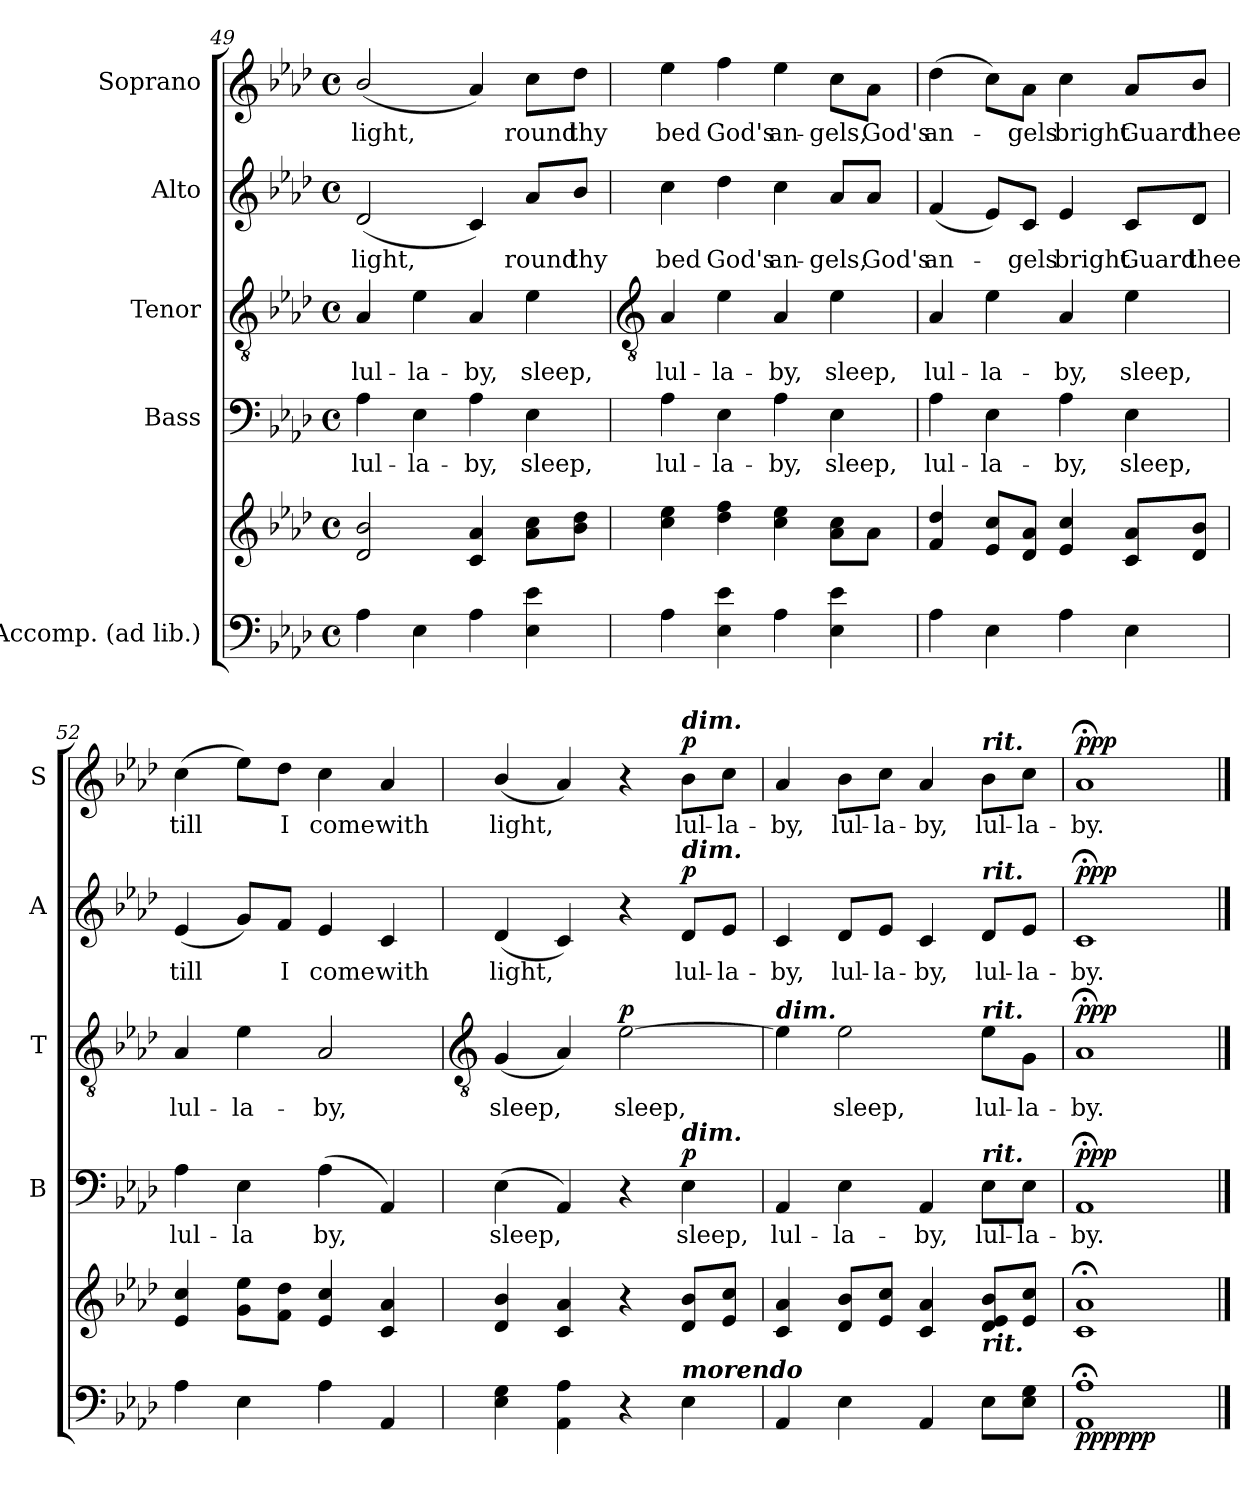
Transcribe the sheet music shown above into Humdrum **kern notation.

**kern	**kern	**dynam	**kern	**text	**dynam	**kern	**text	**dynam	**kern	**text	**dynam	**kern	**text	**dynam
*part5	*part5	*part5	*part4	*part4	*part4	*part3	*part3	*part3	*part2	*part2	*part2	*part1	*part1	*part1
*staff6	*staff5	*staff5/6	*staff4	*staff4	*staff4	*staff3	*staff3	*staff3	*staff2	*staff2	*staff2	*staff1	*staff1	*staff1
*I"Accomp. (ad lib.)	*	*	*I"Bass	*	*	*I"Tenor	*	*	*I"Alto	*	*	*I"Soprano	*	*
*	*	*	*I'B	*	*	*I'T	*	*	*I'A	*	*	*I'S	*	*
*clefF4	*clefG2	*	*clefF4	*	*	*clefGv2	*	*	*clefG2	*	*	*clefG2	*	*
*k[b-e-a-d-]	*k[b-e-a-d-]	*	*k[b-e-a-d-]	*	*	*k[b-e-a-d-]	*	*	*k[b-e-a-d-]	*	*	*k[b-e-a-d-]	*	*
*A-:	*A-:	*	*A-:	*	*	*A-:	*	*	*A-:	*	*	*A-:	*	*
*M4/4	*M4/4	*	*M4/4	*	*	*M4/4	*	*	*M4/4	*	*	*M4/4	*	*
*met(c)	*met(c)	*	*met(c)	*	*	*met(c)	*	*	*met(c)	*	*	*met(c)	*	*
=49	=49	=49	=49	=49	=49	=49	=49	=49	=49	=49	=49	=49	=49	=49
!	!	!	!	!LO:LY:b	!	!	!LO:LY:b	!	!	!LO:LY:b	!	!	!LO:LY:b	!
4A-	2d-/ 2b-/	.	4A-	lul-	.	4A-	lul-	.	(<2d-	light,	.	(<2b-/	light,	.
!	!	!	!	!LO:LY:b	!	!	!LO:LY:b	!	!	!	!	!	!	!
4E-	.	.	4E-	-la-	.	4e-	-la-	.	.	.	.	.	.	.
!	!	!	!	!LO:LY:b	!	!	!LO:LY:b	!	!	!	!	!	!	!
4A-	4c 4a-	.	4A-	-by,	.	4A-	-by,	.	4c)	.	.	4a-)	.	.
!	!	!	!	!LO:LY:b	!	!	!LO:LY:b	!	!	!LO:LY:b	!	!	!LO:LY:b	!
4E- 4e-	8a- 8ccL	.	4E-	sleep,	.	4e-	sleep,	.	8a-/L	round	.	8cc\L	round	.
!	!	!	!	!	!	!	!	!	!	!LO:LY:b	!	!	!LO:LY:b	!
.	8b- 8dd-J	.	.	.	.	.	.	.	8b-/J	thy	.	8dd-\J	thy	.
!!LO:LB:g=z
=50	=50	=50	=50	=50	=50	=50	=50	=50	=50	=50	=50	=50	=50	=50
*	*	*	*	*	*	*clefGv2	*	*	*	*	*	*	*	*
!	!	!	!	!LO:LY:b	!	!	!LO:LY:b	!	!	!LO:LY:b	!	!	!LO:LY:b	!
4A-	4cc 4ee-	.	4A-	lul-	.	4A-	lul-	.	4cc	bed	.	4ee-	bed	.
!	!	!	!	!LO:LY:b	!	!	!LO:LY:b	!	!	!LO:LY:b	!	!	!LO:LY:b	!
4E- 4e-	4dd- 4ff	.	4E-	-la-	.	4e-	-la-	.	4dd-	God's	.	4ff	God's	.
!	!	!	!	!LO:LY:b	!	!	!LO:LY:b	!	!	!LO:LY:b	!	!	!LO:LY:b	!
4A-	4cc 4ee-	.	4A-	-by,	.	4A-	-by,	.	4cc	an-	.	4ee-	an-	.
!	!	!	!	!LO:LY:b	!	!	!LO:LY:b	!	!	!LO:LY:b	!	!	!LO:LY:b	!
4E- 4e-	8a- 8ccL	.	4E-	sleep,	.	4e-	sleep,	.	8a-/L	-gels,	.	8cc\L	-gels,	.
!	!	!	!	!	!	!	!	!	!	!LO:LY:b	!	!	!LO:LY:b	!
.	8a-J	.	.	.	.	.	.	.	8a-/J	God's	.	8a-\J	God's	.
=51	=51	=51	=51	=51	=51	=51	=51	=51	=51	=51	=51	=51	=51	=51
!	!	!	!	!LO:LY:b	!	!	!LO:LY:b	!	!	!LO:LY:b	!	!	!LO:LY:b	!
4A-	4f 4dd-	.	4A-	lul-	.	4A-	lul-	.	(<4f	an-	.	(>4dd-	an-	.
!	!	!	!	!LO:LY:b	!	!	!LO:LY:b	!	!	!	!	!	!	!
4E-	8e- 8ccL	.	4E-	-la-	.	4e-	-la-	.	8e-/L)	.	.	8cc\L)	.	.
!	!	!	!	!	!	!	!	!	!	!LO:LY:b	!	!	!LO:LY:b	!
.	8d- 8a-J	.	.	.	.	.	.	.	8c/J	gels	.	8a-\J	gels	.
!	!	!	!	!LO:LY:b	!	!	!LO:LY:b	!	!	!LO:LY:b	!	!	!LO:LY:b	!
4A-	4e- 4cc	.	4A-	-by,	.	4A-	-by,	.	4e-	bright	.	4cc	bright	.
!	!	!	!	!LO:LY:b	!	!	!LO:LY:b	!	!	!LO:LY:b	!	!	!LO:LY:b	!
4E-	8c 8a-L	.	4E-	sleep,	.	4e-	sleep,	.	8c/L	Guard	.	8a-/L	Guard	.
!	!	!	!	!	!	!	!	!	!	!LO:LY:b	!	!	!LO:LY:b	!
.	8d- 8b-J	.	.	.	.	.	.	.	8d-/J	thee	.	8b-/J	thee	.
=52	=52	=52	=52	=52	=52	=52	=52	=52	=52	=52	=52	=52	=52	=52
!	!	!	!	!LO:LY:b	!	!	!LO:LY:b	!	!	!LO:LY:b	!	!	!LO:LY:b	!
4A-	4e- 4cc	.	4A-	lul-	.	4A-	lul-	.	(<4e-	till	.	(>4cc	till	.
!	!	!	!	!LO:LY:b	!	!	!LO:LY:b	!	!	!	!	!	!	!
4E-	8g 8ee-L	.	4E-	-la	.	4e-	-la-	.	8g/L)	.	.	8ee-\L)	.	.
!	!	!	!	!	!	!	!	!	!	!LO:LY:b	!	!	!LO:LY:b	!
.	8f 8dd-J	.	.	.	.	.	.	.	8f/J	I	.	8dd-\J	I	.
!	!	!	!	!LO:LY:b	!	!	!LO:LY:b	!	!	!LO:LY:b	!	!	!LO:LY:b	!
4A-	4e- 4cc	.	(<4A-	by,	.	2A-	-by,	.	4e-	come	.	4cc	come	.
!	!	!	!	!	!	!	!	!	!	!LO:LY:b	!	!	!LO:LY:b	!
4AA-	4c 4a-	.	4AA-)	.	.	.	.	.	4c	with	.	4a-	with	.
!!LO:LB:g=z
=53	=53	=53	=53	=53	=53	=53	=53	=53	=53	=53	=53	=53	=53	=53
*	*	*	*	*	*	*clefGv2	*	*	*	*	*	*	*	*
!	!	!	!	!LO:LY:b	!	!	!LO:LY:b	!	!	!LO:LY:b	!	!	!LO:LY:b	!
4E- 4G	4d-/ 4b-/	.	(<4E-	sleep,	.	(<4G	sleep,	.	(<4d-/	light,	.	(<4b-/	light,	.
4AA- 4A-	4c 4a-	.	4AA-)	.	.	4A-)	.	.	4c)	.	.	4a-)	.	.
!	!	!	!	!	!	!	!LO:LY:b	!LO:DY:b	!	!	!	!	!	!
4r	4r	.	4r	.	.	[2e-	sleep,	p	4r	.	.	4r	.	.
!	!	!	!	!	!	!	!	!	!	!	!	!LO:TX:a:Bi:t=dim.	!	!
!	!	!	!	!	!	!	!	!	!LO:TX:a:Bi:t=dim.	!	!	!	!	!
!	!	!	!LO:TX:a:Bi:t=dim.	!	!	!	!	!	!	!	!	!	!	!
!LO:TX:a:Bi:t=morendo	!	!	!	!	!	!	!	!	!	!	!	!	!	!
!	!	!	!	!LO:LY:b	!LO:DY:b	!	!	!	!	!LO:LY:b	!LO:DY:b	!	!LO:LY:b	!LO:DY:b
4E-	8d- 8b-L	.	4E-	sleep,	p	.	.	.	8d-/L	lul-	p	8b-\L	lul-	p
!	!	!	!	!	!	!	!	!	!	!LO:LY:b	!	!	!LO:LY:b	!
.	8e- 8ccJ	.	.	.	.	.	.	.	8e-/J	-la-	.	8cc\J	-la-	.
=54	=54	=54	=54	=54	=54	=54	=54	=54	=54	=54	=54	=54	=54	=54
!	!	!	!	!	!	!LO:TX:a:Bi:t=dim.	!	!	!	!	!	!	!	!
!	!	!	!	!LO:LY:b	!	!	!	!	!	!LO:LY:b	!	!	!LO:LY:b	!
4AA-	4c 4a-	.	4AA-	lul-	.	4e-]	.	.	4c	-by,	.	4a-	-by,	.
!	!	!	!	!LO:LY:b	!	!	!LO:LY:b	!	!	!LO:LY:b	!	!	!LO:LY:b	!
4E-	8d- 8b-L	.	4E-	-la-	.	2e-	sleep,	.	8d-/L	lul-	.	8b-\L	lul-	.
!	!	!	!	!	!	!	!	!	!	!LO:LY:b	!	!	!LO:LY:b	!
.	8e- 8ccJ	.	.	.	.	.	.	.	8e-/J	-la-	.	8cc\J	-la-	.
!	!	!	!	!LO:LY:b	!	!	!	!	!	!LO:LY:b	!	!	!LO:LY:b	!
4AA-	4c 4a-	.	4AA-	-by,	.	.	.	.	4c	-by,	.	4a-	-by,	.
!	!	!	!	!	!	!	!	!	!	!	!	!LO:TX:a:Bi:t=rit.	!	!
!	!	!	!	!	!	!	!	!	!LO:TX:a:Bi:t=rit.	!	!	!	!	!
!	!	!	!	!	!	!LO:TX:a:Bi:t=rit.	!	!	!	!	!	!	!	!
!	!	!	!LO:TX:a:Bi:t=rit.	!	!	!	!	!	!	!	!	!	!	!
!	!LO:TX:b:Bi:t=rit.	!	!	!	!	!	!	!	!	!	!	!	!	!
!	!	!	!	!LO:LY:b	!	!	!LO:LY:b	!	!	!LO:LY:b	!	!	!LO:LY:b	!
8E-L	8d- 8e- 8b-L	.	8E-\L	lul-	.	8e-\L	lul-	.	8d-/L	lul-	.	8b-\L	lul-	.
!	!	!	!	!LO:LY:b	!	!	!LO:LY:b	!	!	!LO:LY:b	!	!	!LO:LY:b	!
8E- 8GJ	8e- 8ccJ	.	8E-\J	-la-	.	8G\J	-la-	.	8e-/J	-la-	.	8cc\J	-la-	.
=55	=55	=55	=55	=55	=55	=55	=55	=55	=55	=55	=55	=55	=55	=55
!	!	!LO:DY:b=2	!	!LO:LY:b	!	!	!LO:LY:b	!	!	!LO:LY:b	!	!	!LO:LY:b	!
!	!	!LO:DY:n=1:b	!	!	!LO:DY:b	!	!	!LO:DY:b	!	!	!LO:DY:b	!	!	!LO:DY:b
1AA-;< 1A-;<	1c;< 1a-;<	ppp ppp	1AA-;<	-by.	ppp	1A-;<;<	-by.	ppp	1c;<	-by.	ppp	1a-;<	-by.	ppp
==	==	==	==	==	==	==	==	==	==	==	==	==	==	==
*-	*-	*-	*-	*-	*-	*-	*-	*-	*-	*-	*-	*-	*-	*-
